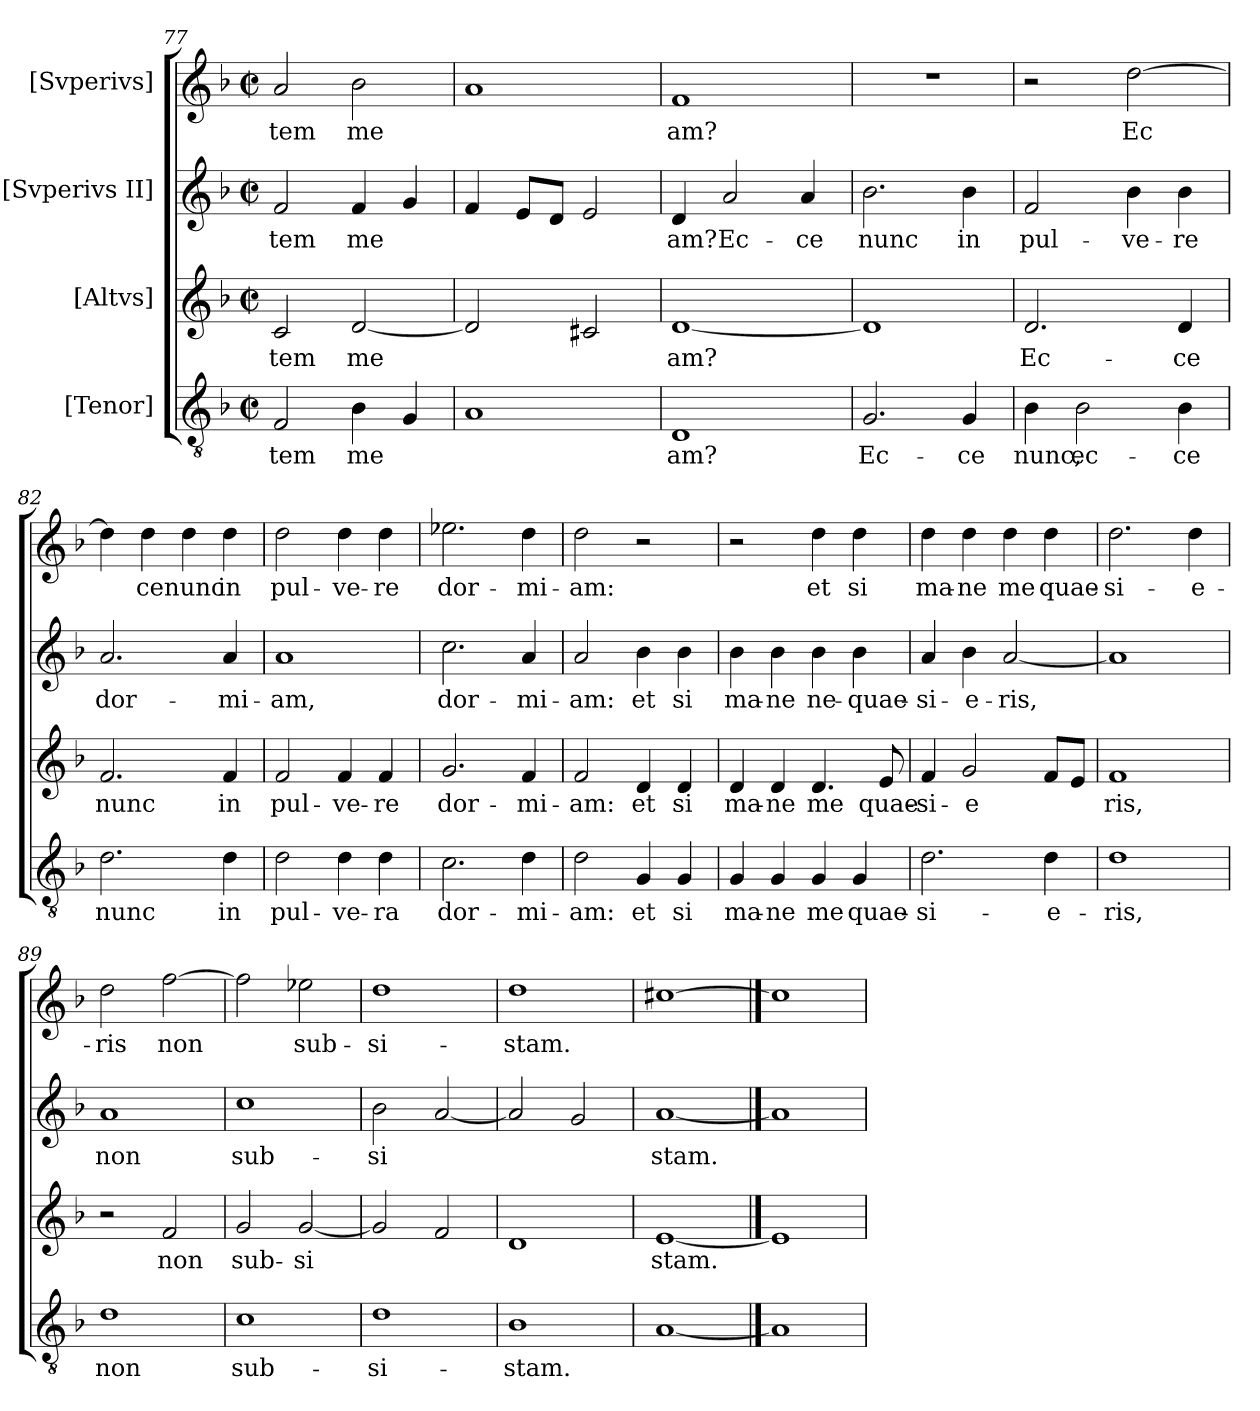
**kern	**text	**kern	**text	**kern	**text	**kern	**text
*part4	*part4	*part3	*part3	*part2	*part2	*part1	*part1
*staff4	*staff4	*staff3	*staff3	*staff2	*staff2	*staff1	*staff1
*I"[Tenor]	*	*I"[Altvs]	*	*I"[Svperivs II]	*	*I"[Svperivs]	*
*clefGv2	*	*clefG2	*	*clefG2	*	*clefG2	*
*k[b-]	*	*k[b-]	*	*k[b-]	*	*k[b-]	*
*F:	*	*F:	*	*F:	*	*F:	*
*M2/2	*	*M2/2	*	*M2/2	*	*M2/2	*
*met(c|)	*	*met(c|)	*	*met(c|)	*	*met(c|)	*
=77	=77	=77	=77	=77	=77	=77	=77
!	!LO:LY:b:cj	!	!LO:LY:b:cj	!	!LO:LY:b:cj	!	!LO:LY:b:cj
2F/	-tem	2c/	-tem	2f/	-tem	2a/	-tem
!	!LO:LY:b:cj	!	!LO:LY:b:cj	!	!LO:LY:b:cj	!	!LO:LY:b:cj
4B-\	me-	[<2d/	me-	4f/	me-	2b-\	me-
!	!LO:LY:b:cj	!	!	!	!LO:LY:b:cj	!	!
4G/	--	.	.	4g/	--	.	.
=78	=78	=78	=78	=78	=78	=78	=78
!	!LO:LY:b:cj	!	!LO:LY:b:cj	!	!LO:LY:b:cj	!	!LO:LY:b:cj
1A	--	2d/]	--	4f/	--	1a	--
!	!	!	!	!	!LO:LY:b:cj	!	!
.	.	.	.	8e/L	--	.	.
!	!	!	!	!	!LO:LY:b:cj	!	!
.	.	.	.	8d/J	--	.	.
!	!	!	!LO:LY:b:cj	!	!LO:LY:b:cj	!	!
.	.	2c#X/	--	2e/	--	.	.
=79	=79	=79	=79	=79	=79	=79	=79
!	!LO:LY:b:cj	!	!LO:LY:b:cj	!	!LO:LY:b:cj	!	!LO:LY:b:cj
1D	-am?	[>1d	-am?	4d/	-am?	1f	-am?
!	!	!	!	!	!LO:LY:b:cj	!	!
.	.	.	.	2a/	Ec-	.	.
!	!	!	!	!	!LO:LY:b:cj	!	!
.	.	.	.	4a/	-ce	.	.
!!LO:PB:g=z
=80	=80	=80	=80	=80	=80	=80	=80
!	!LO:LY:b:cj	!	!LO:LY:b:cj	!	!LO:LY:b:cj	!	!
2.G/	Ec-	1d]	.	2.b-\	nunc	1r	.
!	!LO:LY:b:cj	!	!	!	!LO:LY:b:cj	!	!
4G/	-ce	.	.	4b-\	in	.	.
=81	=81	=81	=81	=81	=81	=81	=81
!	!LO:LY:b:cj	!	!LO:LY:b:cj	!	!LO:LY:b:cj	!	!
4B-\	nunc,	2.d/	Ec-	2f/	pul-	2r	.
!	!LO:LY:b:cj	!	!	!	!	!	!
2B-\	ec-	.	.	.	.	.	.
!	!	!	!	!	!LO:LY:b:cj	!	!LO:LY:b:cj
.	.	.	.	4b-\	-ve-	[>2dd\	Ec-
!	!LO:LY:b:cj	!	!LO:LY:b:cj	!	!LO:LY:b:cj	!	!
4B-\	-ce	4d/	-ce	4b-\	-re	.	.
=82	=82	=82	=82	=82	=82	=82	=82
!	!LO:LY:b:cj	!	!LO:LY:b:cj	!	!LO:LY:b:cj	!	!LO:LY:b:cj
2.d\	nunc	2.f/	nunc	2.a/	dor-	4dd\]	--
!	!	!	!	!	!	!	!LO:LY:b:cj
.	.	.	.	.	.	4dd\	-ce
!	!	!	!	!	!	!	!LO:LY:b:cj
.	.	.	.	.	.	4dd\	nunc
!	!LO:LY:b:cj	!	!LO:LY:b:cj	!	!LO:LY:b:cj	!	!LO:LY:b:cj
4d\	in	4f/	in	4a/	-mi-	4dd\	in
=83	=83	=83	=83	=83	=83	=83	=83
!	!LO:LY:b:cj	!	!LO:LY:b:cj	!	!LO:LY:b:cj	!	!LO:LY:b:cj
2d\	pul-	2f/	pul-	1a	-am,	2dd\	pul-
!	!LO:LY:b:cj	!	!LO:LY:b:cj	!	!	!	!LO:LY:b:cj
4d\	-ve-	4f/	-ve-	.	.	4dd\	-ve-
!	!LO:LY:b:cj	!	!LO:LY:b:cj	!	!	!	!LO:LY:b:cj
4d\	-ra	4f/	-re	.	.	4dd\	-re
=84	=84	=84	=84	=84	=84	=84	=84
!	!LO:LY:b:cj	!	!LO:LY:b:cj	!	!LO:LY:b:cj	!	!LO:LY:b:cj
2.c\	dor-	2.g/	dor-	2.cc\	dor-	2.ee-\	dor-
!	!LO:LY:b:cj	!	!LO:LY:b:cj	!	!LO:LY:b:cj	!	!LO:LY:b:cj
4d\	-mi-	4f/	-mi-	4a/	-mi-	4dd\	-mi-
=85	=85	=85	=85	=85	=85	=85	=85
!	!LO:LY:b:cj	!	!LO:LY:b:cj	!	!LO:LY:b:cj	!	!LO:LY:b:cj
2d\	-am:	2f/	-am:	2a/	-am:	2dd\	-am:
!	!LO:LY:b:cj	!	!LO:LY:b:cj	!	!LO:LY:b:cj	!	!
4G/	et	4d/	et	4b-\	et	2r	.
!	!LO:LY:b:cj	!	!LO:LY:b:cj	!	!LO:LY:b:cj	!	!
4G/	si	4d/	si	4b-\	si	.	.
=86	=86	=86	=86	=86	=86	=86	=86
!	!LO:LY:b:cj	!	!LO:LY:b:cj	!	!LO:LY:b:cj	!	!
4G/	ma-	4d/	ma-	4b-\	ma-	2r	.
!	!LO:LY:b:cj	!	!LO:LY:b:cj	!	!LO:LY:b:cj	!	!
4G/	-ne	4d/	-ne	4b-\	-ne	.	.
!	!LO:LY:b:cj	!	!LO:LY:b:cj	!	!LO:LY:b:cj	!	!LO:LY:b:cj
4G/	me	4.d/	me	4b-\	ne-	4dd\	et
!	!LO:LY:b:cj	!	!	!	!LO:LY:b:cj	!	!LO:LY:b:cj
4G/	quae-	.	.	4b-\	-quae-	4dd\	si
!	!	!	!LO:LY:b:cj	!	!	!	!
.	.	8e/	quae-	.	.	.	.
!!LO:LB:g=z
=87	=87	=87	=87	=87	=87	=87	=87
!	!LO:LY:b:cj	!	!LO:LY:b:cj	!	!LO:LY:b:cj	!	!LO:LY:b:cj
2.d\	-si-	4f/	-si-	4a/	-si-	4dd\	ma-
!	!	!	!LO:LY:b:cj	!	!LO:LY:b:cj	!	!LO:LY:b:cj
.	.	2g/	-e-	4b-\	-e-	4dd\	-ne
!	!	!	!	!	!LO:LY:b:cj	!	!LO:LY:b:cj
.	.	.	.	[<2a/	-ris,	4dd\	me
!	!LO:LY:b:cj	!	!LO:LY:b:cj	!	!	!	!LO:LY:b:cj
4d\	-e-	8f/L	--	.	.	4dd\	quae-
!	!	!	!LO:LY:b:cj	!	!	!	!
.	.	8e/J	--	.	.	.	.
=88	=88	=88	=88	=88	=88	=88	=88
!	!LO:LY:b:cj	!	!LO:LY:b:cj	!	!LO:LY:b:cj	!	!LO:LY:b:cj
1d	-ris,	1f	-ris,	1a]	.	2.dd\	-si-
!	!	!	!	!	!	!	!LO:LY:b:cj
.	.	.	.	.	.	4dd\	-e-
=89	=89	=89	=89	=89	=89	=89	=89
!	!LO:LY:b:cj	!	!	!	!LO:LY:b:cj	!	!LO:LY:b:cj
1d	non	2r	.	1a	non	2dd\	-ris
!	!	!	!LO:LY:b:cj	!	!	!	!LO:LY:b:cj
.	.	2f/	non	.	.	[>2ff\	non
=90	=90	=90	=90	=90	=90	=90	=90
!	!LO:LY:b:cj	!	!LO:LY:b:cj	!	!LO:LY:b:cj	!	!LO:LY:b:cj
1c	sub-	2g/	sub-	1cc	sub-	2ff\]	.
!	!	!	!LO:LY:b:cj	!	!	!	!LO:LY:b:cj
.	.	[<2g/	-si-	.	.	2ee-\	sub-
=91	=91	=91	=91	=91	=91	=91	=91
!	!LO:LY:b:cj	!	!LO:LY:b:cj	!	!LO:LY:b:cj	!	!LO:LY:b:cj
1d	-si-	2g/]	--	2b-\	-si-	1dd	-si-
!	!	!	!LO:LY:b:cj	!	!LO:LY:b:cj	!	!
.	.	2f/	--	[<2a/	--	.	.
=92	=92	=92	=92	=92	=92	=92	=92
!	!LO:LY:b:cj	!	!LO:LY:b:cj	!	!LO:LY:b:cj	!	!LO:LY:b:cj
1B-	-stam.	1d	--	2a/]	--	1dd	-stam.
!	!	!	!	!	!LO:LY:b:cj	!	!
.	.	.	.	2g/	--	.	.
=93	=93	=93	=93	=93	=93	=93	=93
!	!LO:LY:b:cj	!	!LO:LY:b:cj	!	!LO:LY:b:cj	!	!LO:LY:b:cj
[1A	.	[1e	-stam.	[1a	-stam.	[1cc#	.
==94	==94	==94	==94	==94	==94	==94	==94
1A]	.	1e]	.	1a]	.	1cc#]	.
=	=	=	=	=	=	=	=
*-	*-	*-	*-	*-	*-	*-	*-
